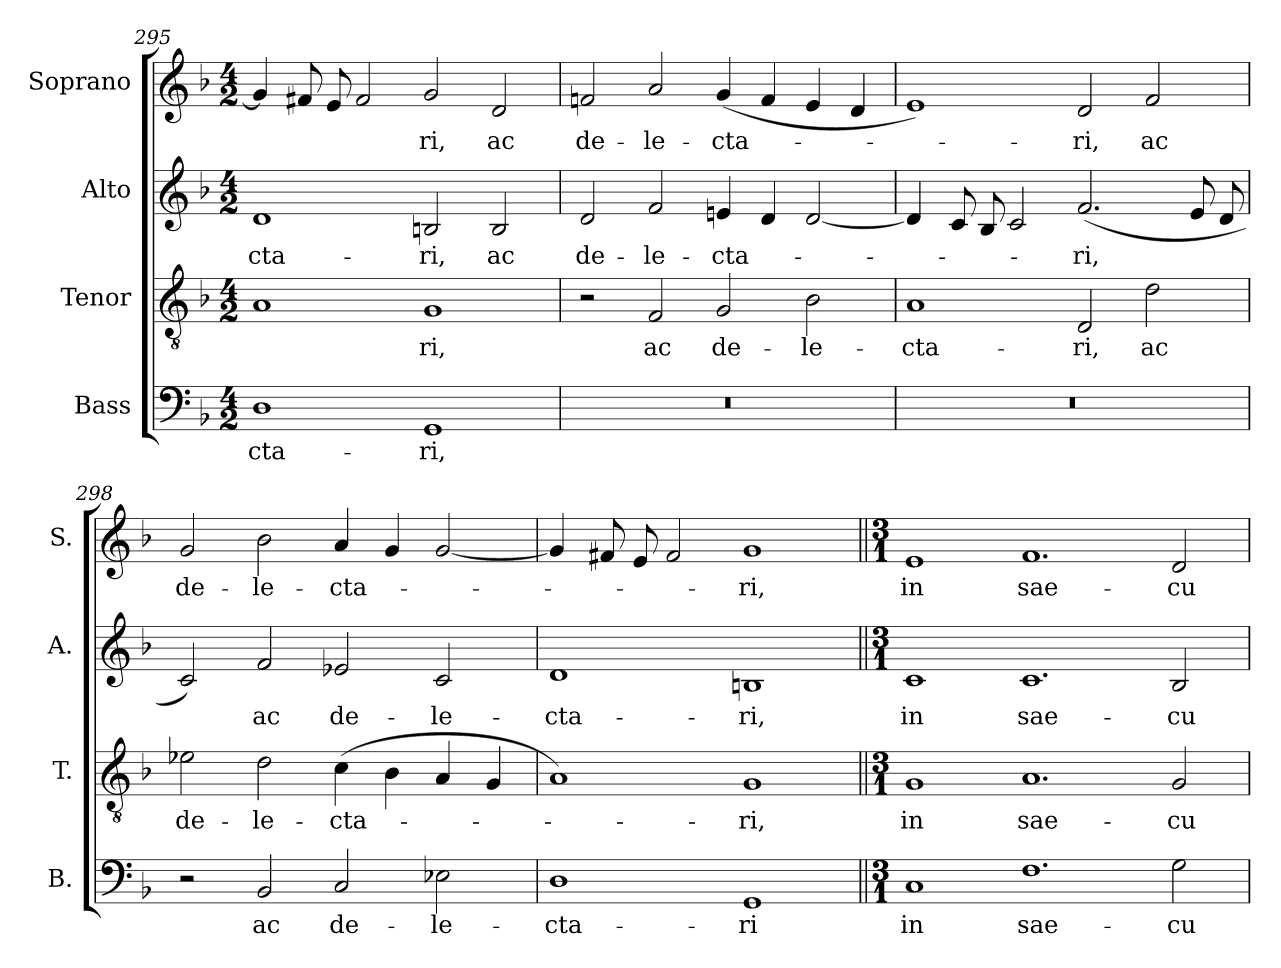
**kern	**text	**kern	**text	**kern	**text	**kern	**text
*part4	*part4	*part3	*part3	*part2	*part2	*part1	*part1
*staff4	*staff4	*staff3	*staff3	*staff2	*staff2	*staff1	*staff1
*I"Bass	*	*I"Tenor	*	*I"Alto	*	*I"Soprano	*
*I'B.	*	*I'T.	*	*I'A.	*	*I'S.	*
*clefF4	*	*clefGv2	*	*clefG2	*	*clefG2	*
*	*	*ITrd7c12	*	*	*	*	*
*k[b-]	*	*k[b-]	*	*k[b-]	*	*k[b-]	*
*F:	*	*F:	*	*F:	*	*F:	*
*M4/2	*	*M4/2	*	*M4/2	*	*M4/2	*
=295	=295	=295	=295	=295	=295	=295	=295
!	!LO:LY:b:color=#000000	!	!	!	!	!	!
!	!	!	!	!	!LO:LY:b:color=#000000	!	!
1Di	-cta-	1AAi	.	1di	-cta-	4gi/]	.
.	.	.	.	.	.	8f#Xi/	.
.	.	.	.	.	.	8ei/	.
.	.	.	.	.	.	2f#i/	.
!	!LO:LY:b:color=#000000	!	!	!	!	!	!
!	!	!	!LO:LY:b:color=#000000	!	!	!	!
!	!	!	!	!	!LO:LY:b:color=#000000	!	!
!	!	!	!	!	!	!	!LO:LY:b:color=#000000
1GGi	-ri,	1GGi	-ri,	2Bni/	-ri,	2gi/	-ri,
!	!	!	!	!	!LO:LY:b:color=#000000	!	!
!	!	!	!	!	!	!	!LO:LY:b:color=#000000
.	.	.	.	2Bi/	ac	2di/	ac
!!LO:LB:g=z
=296	=296	=296	=296	=296	=296	=296	=296
!LO:N:vis=1	!	!	!	!	!	!	!
!	!	!	!	!	!LO:LY:b:color=#000000	!	!
!	!	!	!	!	!	!	!LO:LY:b:color=#000000
0r	.	2r	.	2di/	de-	2fni/	de-
!	!	!	!LO:LY:b:color=#000000	!	!	!	!
!	!	!	!	!	!LO:LY:b:color=#000000	!	!
!	!	!	!	!	!	!	!LO:LY:b:color=#000000
.	.	2FFi/	ac	2fi/	-le-	2ai/	-le-
!	!	!	!LO:LY:b:color=#000000	!	!	!	!
!	!	!	!	!	!LO:LY:b:color=#000000	!	!
!	!	!	!	!	!	!	!LO:LY:b:color=#000000
.	.	2GGi/	de-	4eni/	-cta-	(4gi/	-cta-
.	.	.	.	4di/	.	4fi/	.
!	!	!	!LO:LY:b:color=#000000	!	!	!	!
.	.	2BB-i\	-le-	[2di/	.	4ei/	.
.	.	.	.	.	.	4di/	.
=297	=297	=297	=297	=297	=297	=297	=297
!LO:N:vis=1	!	!	!	!	!	!	!
!	!	!	!LO:LY:b:color=#000000	!	!	!	!
0r	.	1AAi	-cta-	4di/]	.	1ei)	.
.	.	.	.	8ci/	.	.	.
.	.	.	.	8B-i/	.	.	.
.	.	.	.	2ci/	.	.	.
!	!	!	!LO:LY:b:color=#000000	!	!	!	!
!	!	!	!	!	!LO:LY:b:color=#000000	!	!
!	!	!	!	!	!	!	!LO:LY:b:color=#000000
.	.	2DDi/	-ri,	(2.fi/	-ri,	2di/	-ri,
!	!	!	!LO:LY:b:color=#000000	!	!	!	!
!	!	!	!	!	!	!	!LO:LY:b:color=#000000
.	.	2Di\	ac	.	.	2fi/	ac
.	.	.	.	8ei/	.	.	.
.	.	.	.	8di/	.	.	.
=298	=298	=298	=298	=298	=298	=298	=298
!	!	!	!LO:LY:b:color=#000000	!	!	!	!
!	!	!	!	!	!	!	!LO:LY:b:color=#000000
2r	.	2E-Xi\	de-	2ci/)	.	2gi/	de-
!	!LO:LY:b:color=#000000	!	!	!	!	!	!
!	!	!	!LO:LY:b:color=#000000	!	!	!	!
!	!	!	!	!	!LO:LY:b:color=#000000	!	!
!	!	!	!	!	!	!	!LO:LY:b:color=#000000
2BB-i/	ac	2Di\	-le-	2fi/	ac	2b-i\	-le-
!	!LO:LY:b:color=#000000	!	!	!	!	!	!
!	!	!	!LO:LY:b:color=#000000	!	!	!	!
!	!	!	!	!	!LO:LY:b:color=#000000	!	!
!	!	!	!	!	!	!	!LO:LY:b:color=#000000
2Ci/	de-	(4Ci\	-cta-	2e-Xi/	de-	4ai/	-cta-
.	.	4BB-i\	.	.	.	4gi/	.
!	!LO:LY:b:color=#000000	!	!	!	!	!	!
!	!	!	!	!	!LO:LY:b:color=#000000	!	!
2E-Xi\	-le-	4AAi/	.	2ci/	-le-	[2gi/	.
.	.	4GGi/	.	.	.	.	.
=299	=299	=299	=299	=299	=299	=299	=299
!	!LO:LY:b:color=#000000	!	!	!	!	!	!
!	!	!	!	!	!LO:LY:b:color=#000000	!	!
1Di	-cta-	1AAi)	.	1di	-cta-	4gi/]	.
.	.	.	.	.	.	8f#Xi/	.
.	.	.	.	.	.	8ei/	.
.	.	.	.	.	.	2f#i/	.
!	!LO:LY:b:color=#000000	!	!	!	!	!	!
!	!	!	!LO:LY:b:color=#000000	!	!	!	!
!	!	!	!	!	!LO:LY:b:color=#000000	!	!
!	!	!	!	!	!	!	!LO:LY:b:color=#000000
1GGi	-ri	1GGi	-ri,	1Bni	-ri,	1gi	-ri,
!!LO:PB:g=z
=300||	=300||	=300||	=300||	=300||	=300||	=300||	=300||
*M3/1	*	*M3/1	*	*M3/1	*	*M3/1	*
!	!LO:LY:b:color=#000000	!	!	!	!	!	!
!	!	!	!LO:LY:b:color=#000000	!	!	!	!
!	!	!	!	!	!LO:LY:b:color=#000000	!	!
*	*	*	*	*	*	*MM480	*
!	!	!	!	!	!	!	!LO:LY:b:color=#000000
1Ci	in	1GGi	in	1ci	in	1ei	in
!	!LO:LY:b:color=#000000	!	!	!	!	!	!
!	!	!	!LO:LY:b:color=#000000	!	!	!	!
!	!	!	!	!	!LO:LY:b:color=#000000	!	!
!	!	!	!	!	!	!	!LO:LY:b:color=#000000
1.Fi	sae-	1.AAi	sae-	1.ci	sae-	1.fi	sae-
!	!LO:LY:b:color=#000000	!	!	!	!	!	!
!	!	!	!LO:LY:b:color=#000000	!	!	!	!
!	!	!	!	!	!LO:LY:b:color=#000000	!	!
!	!	!	!	!	!	!	!LO:LY:b:color=#000000
2Gi\	-cu-	2GGi/	-cu-	2B-i/	-cu-	2di/	-cu-
=	=	=	=	=	=	=	=
*-	*-	*-	*-	*-	*-	*-	*-
